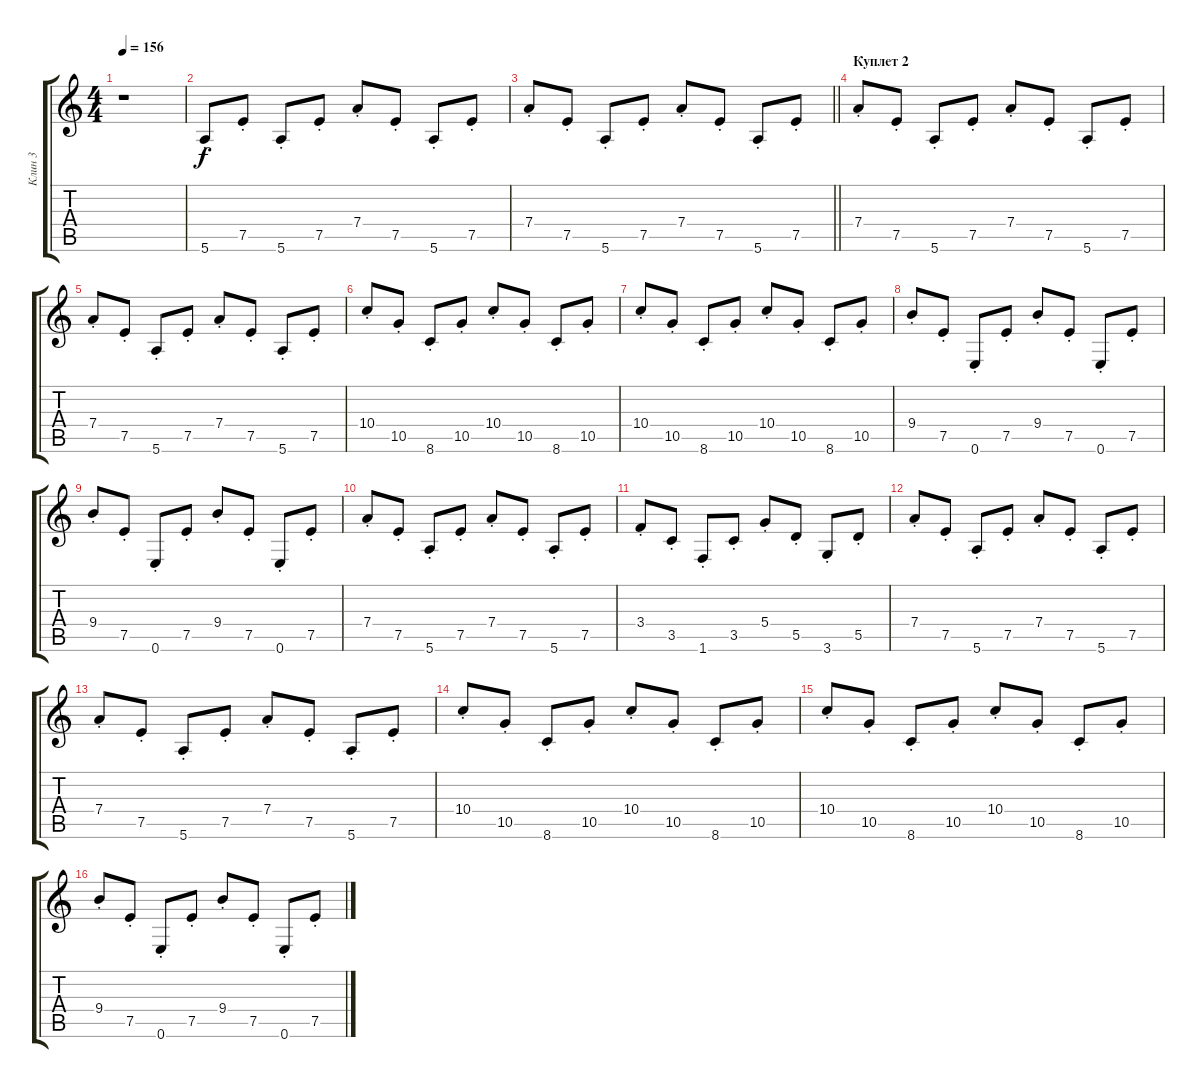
\track ("Клин 3" "Клин 3") {instrument electricguitarclean}
\staff {score tabs}
\tuning (E4 B3 G3 D3 A2 E2) {hide}
\ts (4 4)
\tempo 156
\clef g2
\ks c
r.1{dy f} |
5.6{st}.8 7.5{st}.8 5.6{st}.8 7.5{st}.8 7.4{st}.8 7.5{st}.8 5.6{st}.8 7.5{st}.8 |
\barLineRight lightlight
7.4{st}.8 7.5{st}.8 5.6{st}.8 7.5{st}.8 7.4{st}.8 7.5{st}.8 5.6{st}.8 7.5{st}.8 |
\section ("" "Куплет 2")
7.4{st}.8 7.5{st}.8 5.6{st}.8 7.5{st}.8 7.4{st}.8 7.5{st}.8 5.6{st}.8 7.5{st}.8 |
7.4{st}.8 7.5{st}.8 5.6{st}.8 7.5{st}.8 7.4{st}.8 7.5{st}.8 5.6{st}.8 7.5{st}.8 |
10.4{st}.8 10.5{st}.8 8.6{st}.8 10.5{st}.8 10.4{st}.8 10.5{st}.8 8.6{st}.8 10.5{st}.8 |
10.4{st}.8 10.5{st}.8 8.6{st}.8 10.5{st}.8 10.4{st}.8 10.5{st}.8 8.6{st}.8 10.5{st}.8 |
9.4{st}.8 7.5{st}.8 0.6{st}.8 7.5{st}.8 9.4{st}.8 7.5{st}.8 0.6{st}.8 7.5{st}.8 |
9.4{st}.8 7.5{st}.8 0.6{st}.8 7.5{st}.8 9.4{st}.8 7.5{st}.8 0.6{st}.8 7.5{st}.8 |
7.4{st}.8 7.5{st}.8 5.6{st}.8 7.5{st}.8 7.4{st}.8 7.5{st}.8 5.6{st}.8 7.5{st}.8 |
3.4{st}.8 3.5{st}.8 1.6{st}.8 3.5{st}.8 5.4{st}.8 5.5{st}.8 3.6{st}.8 5.5{st}.8 |
7.4{st}.8 7.5{st}.8 5.6{st}.8 7.5{st}.8 7.4{st}.8 7.5{st}.8 5.6{st}.8 7.5{st}.8 |
7.4{st}.8 7.5{st}.8 5.6{st}.8 7.5{st}.8 7.4{st}.8 7.5{st}.8 5.6{st}.8 7.5{st}.8 |
10.4{st}.8 10.5{st}.8 8.6{st}.8 10.5{st}.8 10.4{st}.8 10.5{st}.8 8.6{st}.8 10.5{st}.8 |
10.4{st}.8 10.5{st}.8 8.6{st}.8 10.5{st}.8 10.4{st}.8 10.5{st}.8 8.6{st}.8 10.5{st}.8 |
9.4{st}.8 7.5{st}.8 0.6{st}.8 7.5{st}.8 9.4{st}.8 7.5{st}.8 0.6{st}.8 7.5{st}.8
